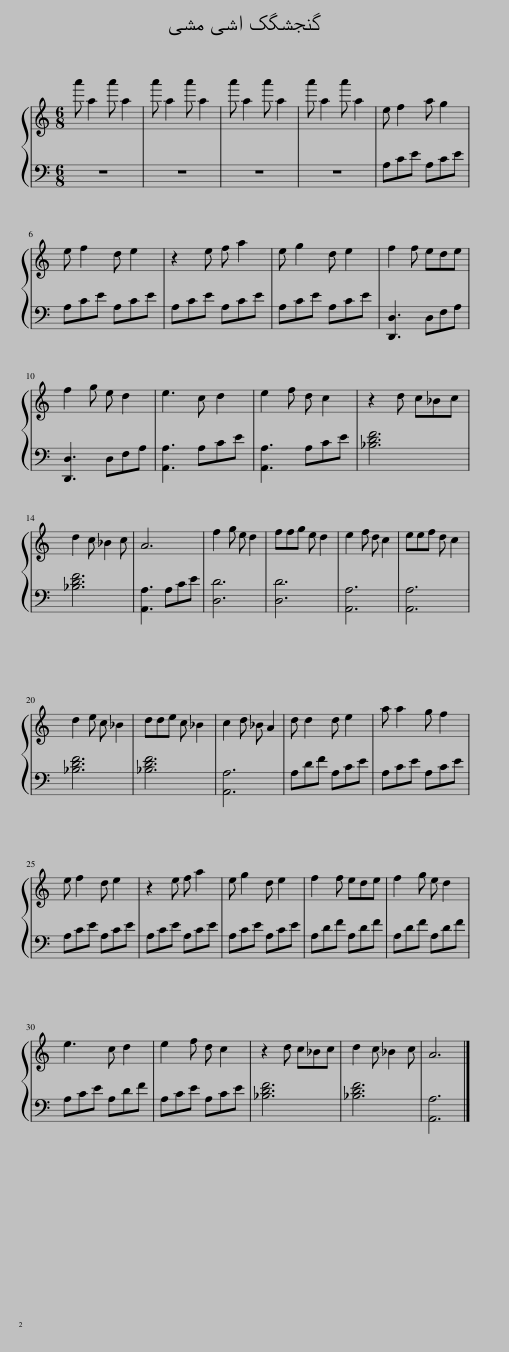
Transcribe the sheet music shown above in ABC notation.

X:1
%%score { 1 | 2 }
L:1/8
M:6/8
I:linebreak $
K:C
V:1 treble
V:2 bass
V:1
 a' a2 a' a2 | a' a2 a' a2 | a' a2 a' a2 | a' a2 a' a2 | e f2 a g2 |$ %5
 e f2 d e2 | z2 e f a2 | e g2 d e2 | f2 f ede |$ f2 g e d2 | %10
 e3 c d2 | e2 f d c2 | z2 d c_Bc |$ d2 c _B2 c | A6 | %15
 f2 g e d2 | ffg e d2 | e2 f d c2 | eef d c2 |$ d2 e c _B2 | %20
 dde c _B2 | c2 d _B A2 | d d2 d e2 | a a2 g f2 |$ e f2 d e2 | %25
 z2 e f a2 | e g2 d e2 | f2 f ede | f2 g e d2 |$ e3 c d2 | %30
 e2 f d c2 | z2 d c_Bc | d2 c _B2 c | A6 |] %34
V:2
 z6 | z6 | z6 | z6 | A,CE A,CE |$ %5
 A,CE A,CE | A,CE A,CE | A,CE A,CE | [D,,D,]3 D,F,A, |$ [D,,D,]3 D,F,A, | %10
 [A,,A,]3 A,CE | [A,,A,]3 A,CE | [_B,DF]6 |$ [_B,DF]6 | [A,,A,]3 A,CE | %15
 [D,D]6 | [D,D]6 | [A,,A,]6 | [A,,A,]6 |$ [_B,DF]6 | %20
 [_B,DF]6 | [A,,A,]6 | A,DF A,CE | A,CE A,CE |$ A,CE A,CE | %25
 A,CE A,CE | A,CE A,CE | A,DF A,DF | A,DF A,DF |$ A,CE A,DF | %30
 A,CE A,CE | [_B,DF]6 | [_B,DF]6 | [A,,A,]6 |] %34
